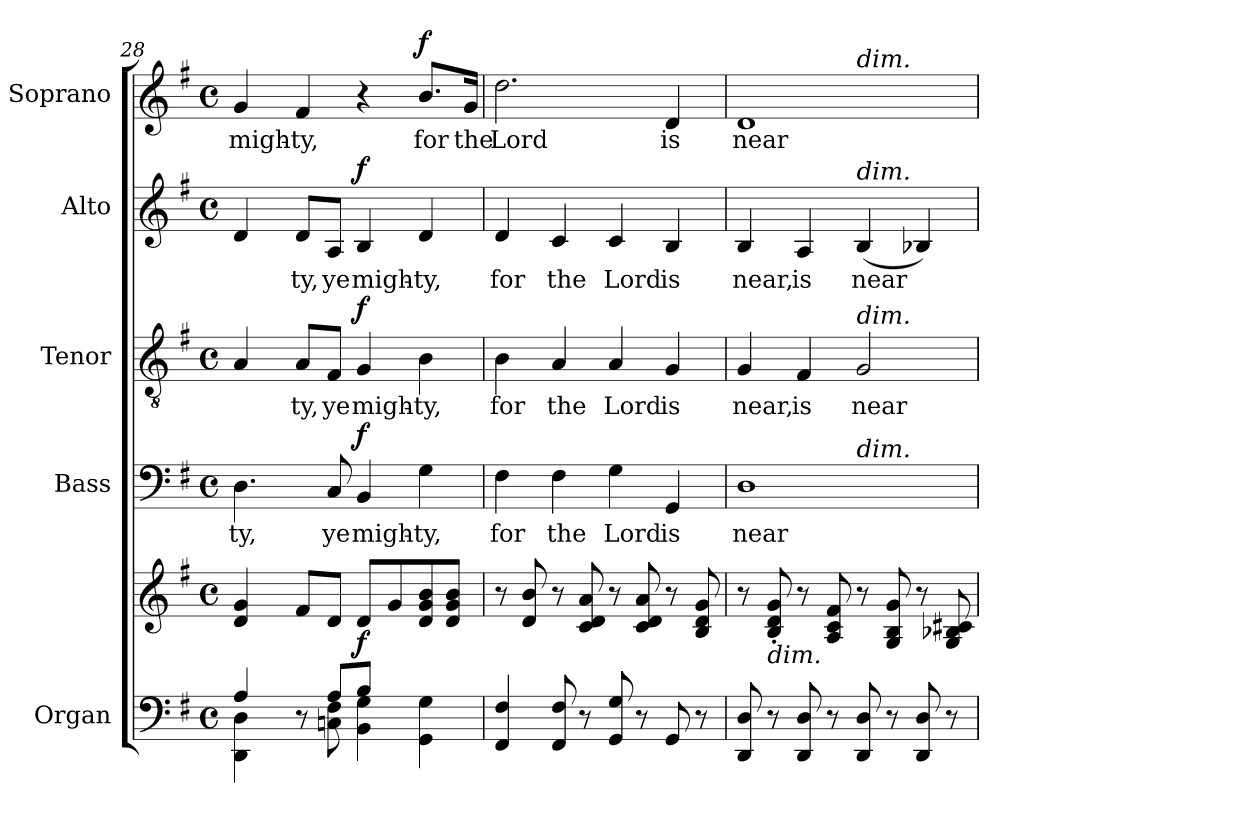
**kern	**kern	**dynam	**kern	**text	**dynam	**kern	**text	**dynam	**kern	**text	**dynam	**kern	**text	**dynam
*part5	*part5	*part5	*part4	*part4	*part4	*part3	*part3	*part3	*part2	*part2	*part2	*part1	*part1	*part1
*staff6	*staff5	*staff5/6	*staff4	*staff4	*staff4	*staff3	*staff3	*staff3	*staff2	*staff2	*staff2	*staff1	*staff1	*staff1
*I"Organ	*	*	*I"Bass	*	*	*I"Tenor	*	*	*I"Alto	*	*	*I"Soprano	*	*
*I'Org.	*	*	*I'B.	*	*	*I'T.	*	*	*I'A.	*	*	*I'S.	*	*
*clefF4	*clefG2	*	*clefF4	*	*	*clefGv2	*	*	*clefG2	*	*	*clefG2	*	*
*	*	*	*	*	*	*ITrd7c12	*	*	*	*	*	*	*	*
*k[f#]	*k[f#]	*	*k[f#]	*	*	*k[f#]	*	*	*k[f#]	*	*	*k[f#]	*	*
*G:	*G:	*	*G:	*	*	*G:	*	*	*G:	*	*	*G:	*	*
*M4/4	*M4/4	*	*M4/4	*	*	*M4/4	*	*	*M4/4	*	*	*M4/4	*	*
*met(c)	*met(c)	*	*met(c)	*	*	*met(c)	*	*	*met(c)	*	*	*met(c)	*	*
=28	=28	=28	=28	=28	=28	=28	=28	=28	=28	=28	=28	=28	=28	=28
*^	*	*	*	*	*	*	*	*	*	*	*	*	*	*
!	!	!	!	!	!LO:LY:b:color=#000000	!	!	!	!	!	!	!	!	!	!
!	!	!	!	!	!	!	!	!	!	!	!	!	!	!LO:LY:b:color=#000000	!
4Ai/	4DDi\ 4Di	4di/ 4gi	.	4.Di\	-ty,	.	4AAi/	.	.	4di/	.	.	4gi/	migh-	.
!	!	!	!	!	!	!	!	!LO:LY:b:color=#000000	!	!	!	!	!	!	!
!	!	!	!	!	!	!	!	!	!	!	!LO:LY:b:color=#000000	!	!	!	!
!	!	!	!	!	!	!	!	!	!	!	!	!	!	!LO:LY:b:color=#000000	!
8ryy	8r	8f#i/L	.	.	.	.	8AAi/L	-ty,	.	8di/L	-ty,	.	4f#i/	-ty,	.
!	!	!	!	!	!LO:LY:b:color=#000000	!	!	!	!	!	!	!	!	!	!
!	!	!	!	!	!	!	!	!LO:LY:b:color=#000000	!	!	!	!	!	!	!
!	!	!	!	!	!	!	!	!	!	!	!LO:LY:b:color=#000000	!	!	!	!
8Ai/L	8Cni\ 8F#i	8di/J	.	8Ci/	ye	.	8FF#i/J	ye	.	8Ai/J	ye	.	.	.	.
!	!	!	!	!	!LO:LY:b:color=#000000	!	!	!	!	!	!	!	!	!	!
!	!	!	!	!	!	!	!	!LO:LY:b:color=#000000	!	!	!	!	!	!	!
!	!	!	!	!	!	!	!	!	!	!	!LO:LY:b:color=#000000	!	!	!	!
8Bi/J	4BBi\ 4Gi	8di/L	f	4BBi/	migh-	f	4GGi/	migh-	f	4Bi/	migh-	f	4r	.	.
4.ryy	.	8gi/	.	.	.	.	.	.	.	.	.	.	.	.	.
!	!	!	!	!	!LO:LY:b:color=#000000	!	!	!	!	!	!	!	!	!	!
!	!	!	!	!	!	!	!	!LO:LY:b:color=#000000	!	!	!	!	!	!	!
!	!	!	!	!	!	!	!	!	!	!	!LO:LY:b:color=#000000	!	!	!	!
!	!	!	!	!	!	!	!	!	!	!	!	!	!	!LO:LY:b:color=#000000	!
.	4GGi\ 4Gi	8di/ 8gi 8bi	.	4Gi\	-ty,	.	4BBi\	-ty,	.	4di/	-ty,	.	8.bi/L	for	f
.	.	8di/ 8gi 8biJ	.	.	.	.	.	.	.	.	.	.	.	.	.
!	!	!	!	!	!	!	!	!	!	!	!	!	!	!LO:LY:b:color=#000000	!
.	.	.	.	.	.	.	.	.	.	.	.	.	16gi/Jk	the	.
*v	*v	*	*	*	*	*	*	*	*	*	*	*	*	*	*
!!LO:PB:g=z
=29	=29	=29	=29	=29	=29	=29	=29	=29	=29	=29	=29	=29	=29	=29
!	!	!	!	!LO:LY:b:color=#000000	!	!	!	!	!	!	!	!	!	!
!	!	!	!	!	!	!	!LO:LY:b:color=#000000	!	!	!	!	!	!	!
!	!	!	!	!	!	!	!	!	!	!LO:LY:b:color=#000000	!	!	!	!
!	!	!	!	!	!	!	!	!	!	!	!	!	!LO:LY:b:color=#000000	!
4FF#i/ 4F#i	8r	.	4F#i\	for	.	4BBi\	for	.	4di/	for	.	2.ddi\	Lord	.
.	8di/ 8bi	.	.	.	.	.	.	.	.	.	.	.	.	.
!	!	!	!	!LO:LY:b:color=#000000	!	!	!	!	!	!	!	!	!	!
!	!	!	!	!	!	!	!LO:LY:b:color=#000000	!	!	!	!	!	!	!
!	!	!	!	!	!	!	!	!	!	!LO:LY:b:color=#000000	!	!	!	!
8FF#i/ 8F#i	8r	.	4F#i\	the	.	4AAi/	the	.	4ci/	the	.	.	.	.
8r	8ci/ 8di 8ai	.	.	.	.	.	.	.	.	.	.	.	.	.
!	!	!	!	!LO:LY:b:color=#000000	!	!	!	!	!	!	!	!	!	!
!	!	!	!	!	!	!	!LO:LY:b:color=#000000	!	!	!	!	!	!	!
!	!	!	!	!	!	!	!	!	!	!LO:LY:b:color=#000000	!	!	!	!
8GGi/ 8Gi	8r	.	4Gi\	Lord	.	4AAi/	Lord	.	4ci/	Lord	.	.	.	.
8r	8ci/ 8di 8ai	.	.	.	.	.	.	.	.	.	.	.	.	.
!	!	!	!	!LO:LY:b:color=#000000	!	!	!	!	!	!	!	!	!	!
!	!	!	!	!	!	!	!LO:LY:b:color=#000000	!	!	!	!	!	!	!
!	!	!	!	!	!	!	!	!	!	!LO:LY:b:color=#000000	!	!	!	!
!	!	!	!	!	!	!	!	!	!	!	!	!	!LO:LY:b:color=#000000	!
8GGi/	8r	.	4GGi/	is	.	4GGi/	is	.	4Bi/	is	.	4di/	is	.
8r	8Bi/ 8di 8gi	.	.	.	.	.	.	.	.	.	.	.	.	.
=30	=30	=30	=30	=30	=30	=30	=30	=30	=30	=30	=30	=30	=30	=30
!	!	!	!	!LO:LY:b:color=#000000	!	!	!	!	!	!	!	!	!	!
!	!	!	!	!	!	!	!LO:LY:b:color=#000000	!	!	!	!	!	!	!
!	!	!	!	!	!	!	!	!	!	!LO:LY:b:color=#000000	!	!	!	!
!	!	!	!	!	!	!	!	!	!	!	!	!	!LO:LY:b:color=#000000	!
*	*	*	*^	*	*	*	*	*	*	*	*	*^	*	*
8DDi/ 8Di	8r	.	1Di	2ryy	near	.	4GGi/	near,	.	4Bi/	near,	.	1di	2ryy	near	.
!	!LO:TX:b:i:t=dim.	!	!	!	!	!	!	!	!	!	!	!	!	!	!	!
8r	8Bi/' 8di' 8gi'	.	.	.	.	.	.	.	.	.	.	.	.	.	.	.
!	!	!	!	!	!	!	!	!LO:LY:b:color=#000000	!	!	!	!	!	!	!	!
!	!	!	!	!	!	!	!	!	!	!	!LO:LY:b:color=#000000	!	!	!	!	!
8DDi/ 8Di	8r	.	.	.	.	.	4FF#i/	is	.	4Ai/	is	.	.	.	.	.
8r	8Ai/ 8ci 8f#i	.	.	.	.	.	.	.	.	.	.	.	.	.	.	.
!	!	!	!	!	!	!	!	!LO:LY:b:color=#000000	!	!	!	!	!	!	!	!
!	!	!	!	!	!	!	!	!	!	!	!	!	!	!LO:TX:a:i:t=dim.	!	!
!	!	!	!	!	!	!	!	!	!	!LO:TX:a:i:t=dim.	!	!	!	!	!	!
!	!	!	!	!	!	!	!LO:TX:a:i:t=dim.	!	!	!	!	!	!	!	!	!
!	!	!	!	!LO:TX:a:i:t=dim.	!	!	!	!	!	!	!	!	!	!	!	!
!	!	!	!	!	!	!	!	!	!	!	!LO:LY:b:color=#000000	!	!	!	!	!
8DDi/ 8Di	8r	.	.	2ryy	.	.	2GGi/	near	.	(4Bi/	near	.	.	2ryy	.	.
8r	8Gi/ 8Bi 8gi	.	.	.	.	.	.	.	.	.	.	.	.	.	.	.
8DDi/ 8Di	8r	.	.	.	.	.	.	.	.	4B-Xi/)	.	.	.	.	.	.
8r	8Gi/ 8B-Xi 8c#Xi	.	.	.	.	.	.	.	.	.	.	.	.	.	.	.
*	*	*	*v	*v	*	*	*	*	*	*	*	*	*v	*v	*	*
=	=	=	=	=	=	=	=	=	=	=	=	=	=	=
*-	*-	*-	*-	*-	*-	*-	*-	*-	*-	*-	*-	*-	*-	*-
